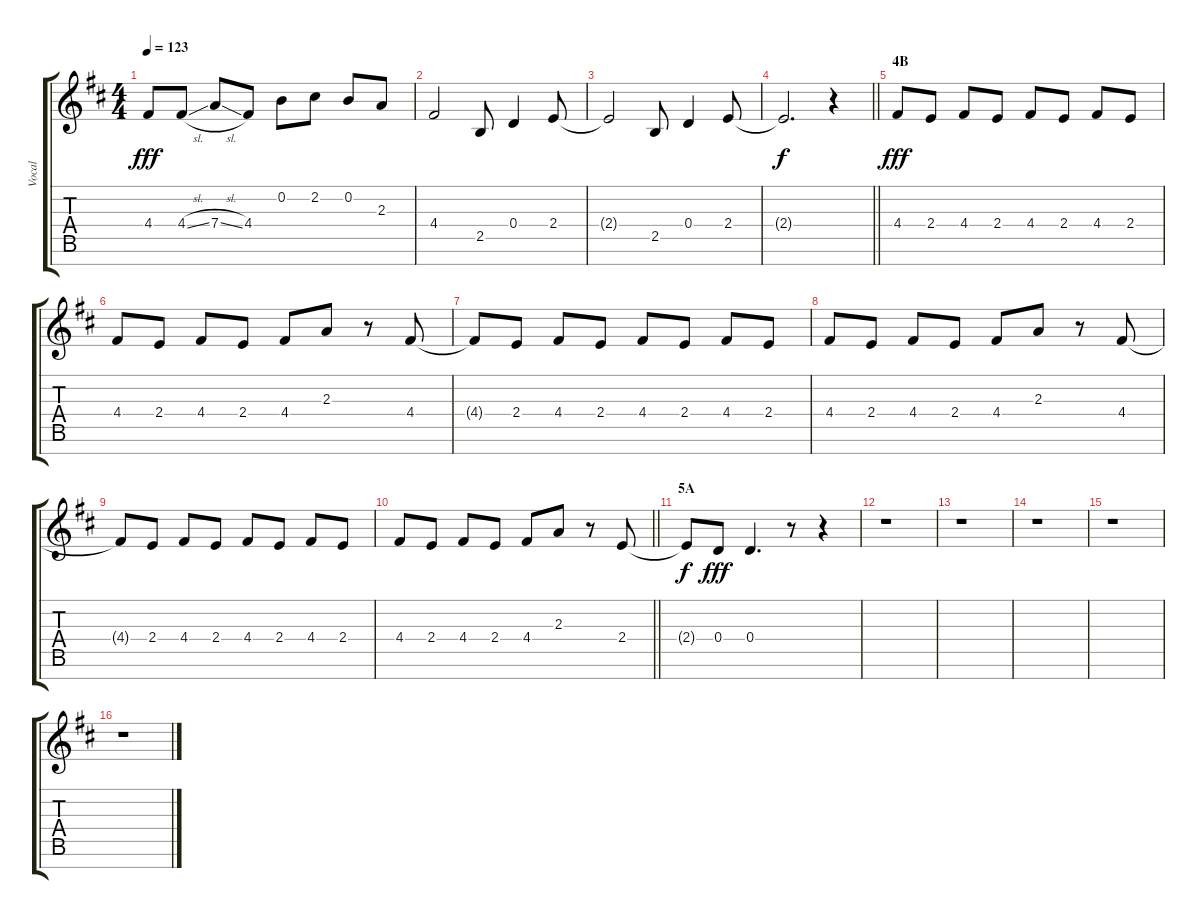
\track ("Vocal" "Vocal") {instrument voiceoohs}
\staff {score tabs}
\tuning (E5 B4 G4 D4 A3 E3 B2) {hide}
\ts (4 4)
\tempo 123
\clef g2
\ks d
4.4{t}.8{dy fff} 4.4{sl}.8 7.4{sl}.8 4.4.8 0.2.8 2.2.8 0.2.8 2.3.8 |
4.4.2 2.5.8 0.4.4 2.4.8 |
2.4{t}.2 2.5.8 0.4.4 2.4.8 |
\barLineRight lightlight
2.4{t}.2{d dy f} r.4 |
\section ("" "4B")
4.4.8{dy fff} 2.4.8 4.4.8 2.4.8 4.4.8 2.4.8 4.4.8 2.4.8 |
4.4.8 2.4.8 4.4.8 2.4.8 4.4.8 2.3.8 r.8 4.4.8 |
4.4{t}.8 2.4.8 4.4.8 2.4.8 4.4.8 2.4.8 4.4.8 2.4.8 |
4.4.8 2.4.8 4.4.8 2.4.8 4.4.8 2.3.8 r.8 4.4.8 |
4.4{t}.8 2.4.8 4.4.8 2.4.8 4.4.8 2.4.8 4.4.8 2.4.8 |
\barLineRight lightlight
4.4.8 2.4.8 4.4.8 2.4.8 4.4.8 2.3.8 r.8 2.4.8 |
\section ("" "5A")
2.4{t}.8{dy f} 0.4.8{dy fff} 0.4.4{d} r.8 r.4 |
r.1 |
r.1 |
r.1 |
r.1 |
r.1
